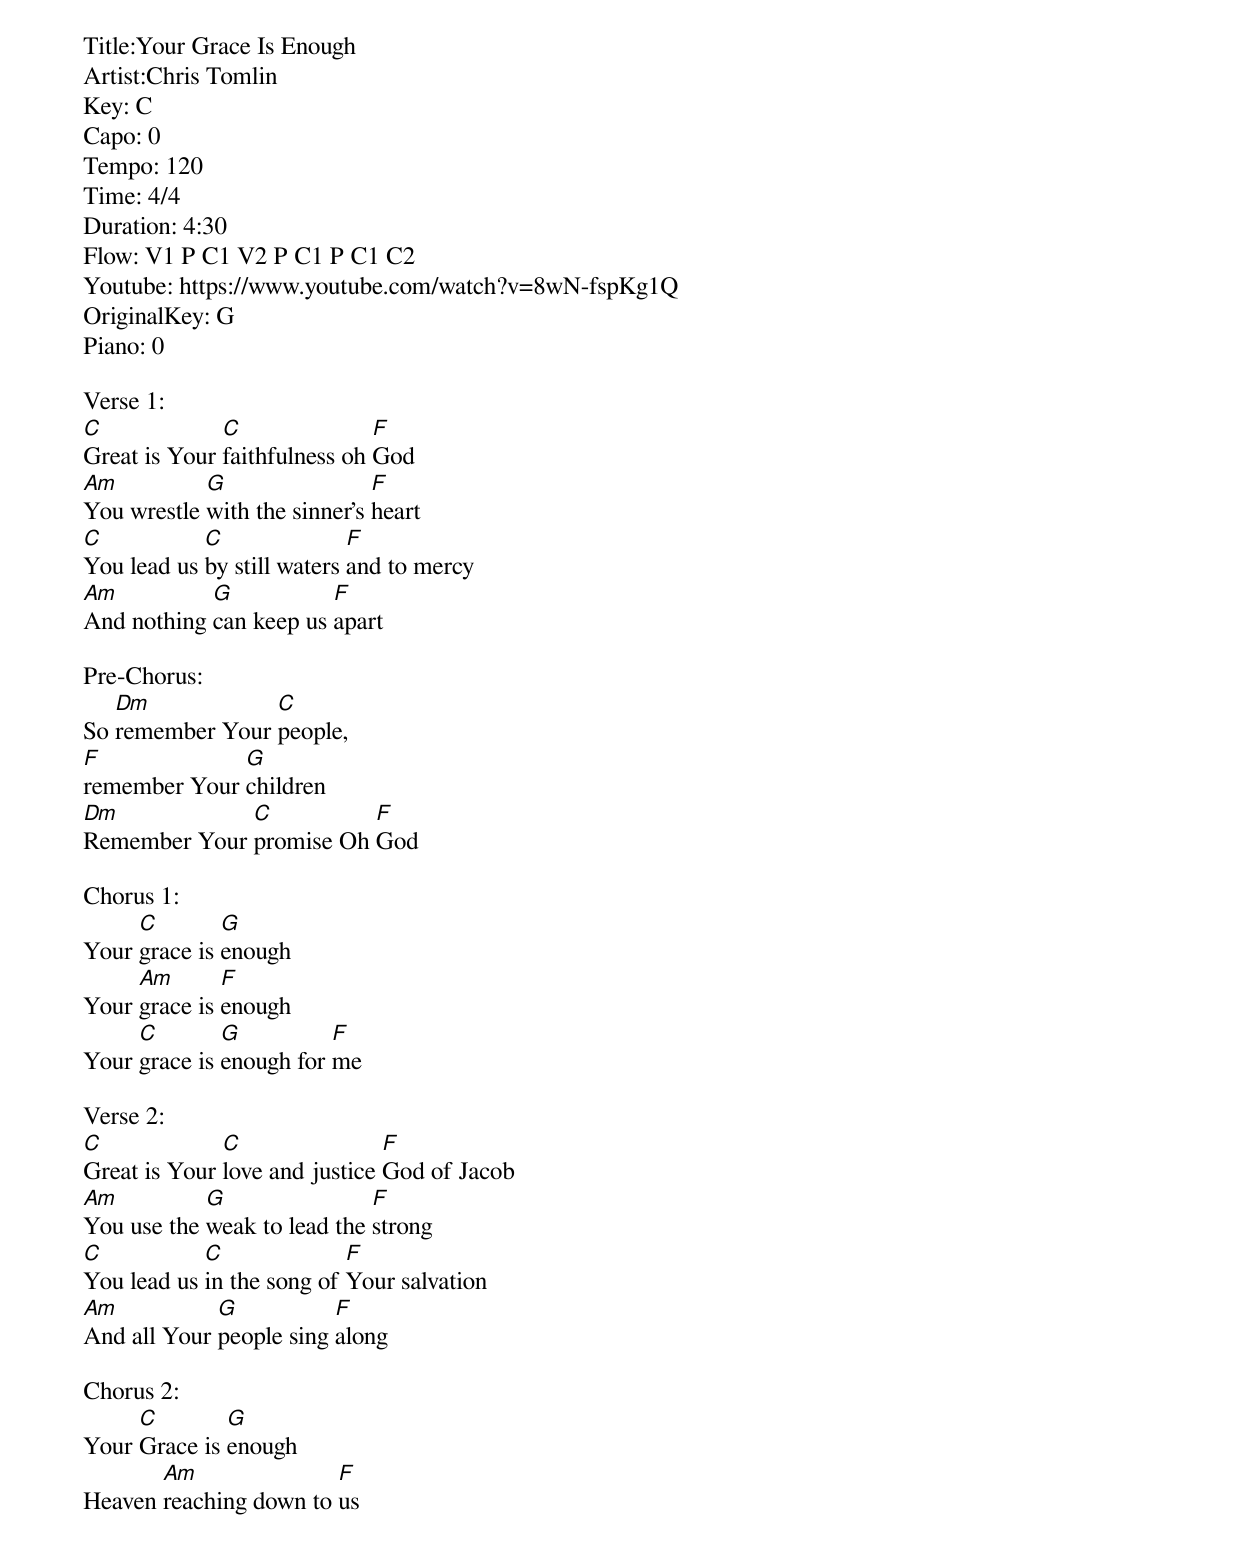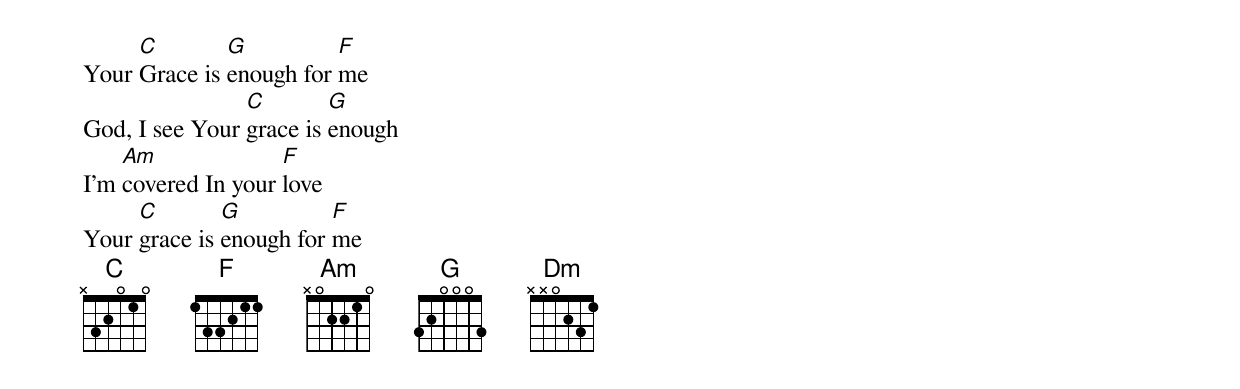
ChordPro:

Title:Your Grace Is Enough
Artist:Chris Tomlin
Key: C
Capo: 0
Tempo: 120
Time: 4/4
Duration: 4:30
Flow: V1 P C1 V2 P C1 P C1 C2
Youtube: https://www.youtube.com/watch?v=8wN-fspKg1Q
OriginalKey: G
Piano: 0

Verse 1:
[C]Great is Your [C]faithfulness oh [F]God
[Am]You wrestle [G]with the sinner's [F]heart
[C]You lead us [C]by still waters [F]and to mercy
[Am]And nothing [G]can keep us [F]apart

Pre-Chorus:
So [Dm]remember Your [C]people,
[F]remember Your [G]children
[Dm]Remember Your [C]promise Oh [F]God

Chorus 1:
Your [C]grace is [G]enough
Your [Am]grace is [F]enough
Your [C]grace is [G]enough for [F]me

Verse 2:
[C]Great is Your [C]love and justice [F]God of Jacob
[Am]You use the [G]weak to lead the [F]strong
[C]You lead us [C]in the song of [F]Your salvation
[Am]And all Your [G]people sing [F]along

Chorus 2:
Your [C]Grace is [G]enough
Heaven [Am]reaching down to [F]us
Your [C]Grace is [G]enough for [F]me
God, I see Your [C]grace is [G]enough
I'm [Am]covered In your [F]love
Your [C]grace is [G]enough for [F]me
